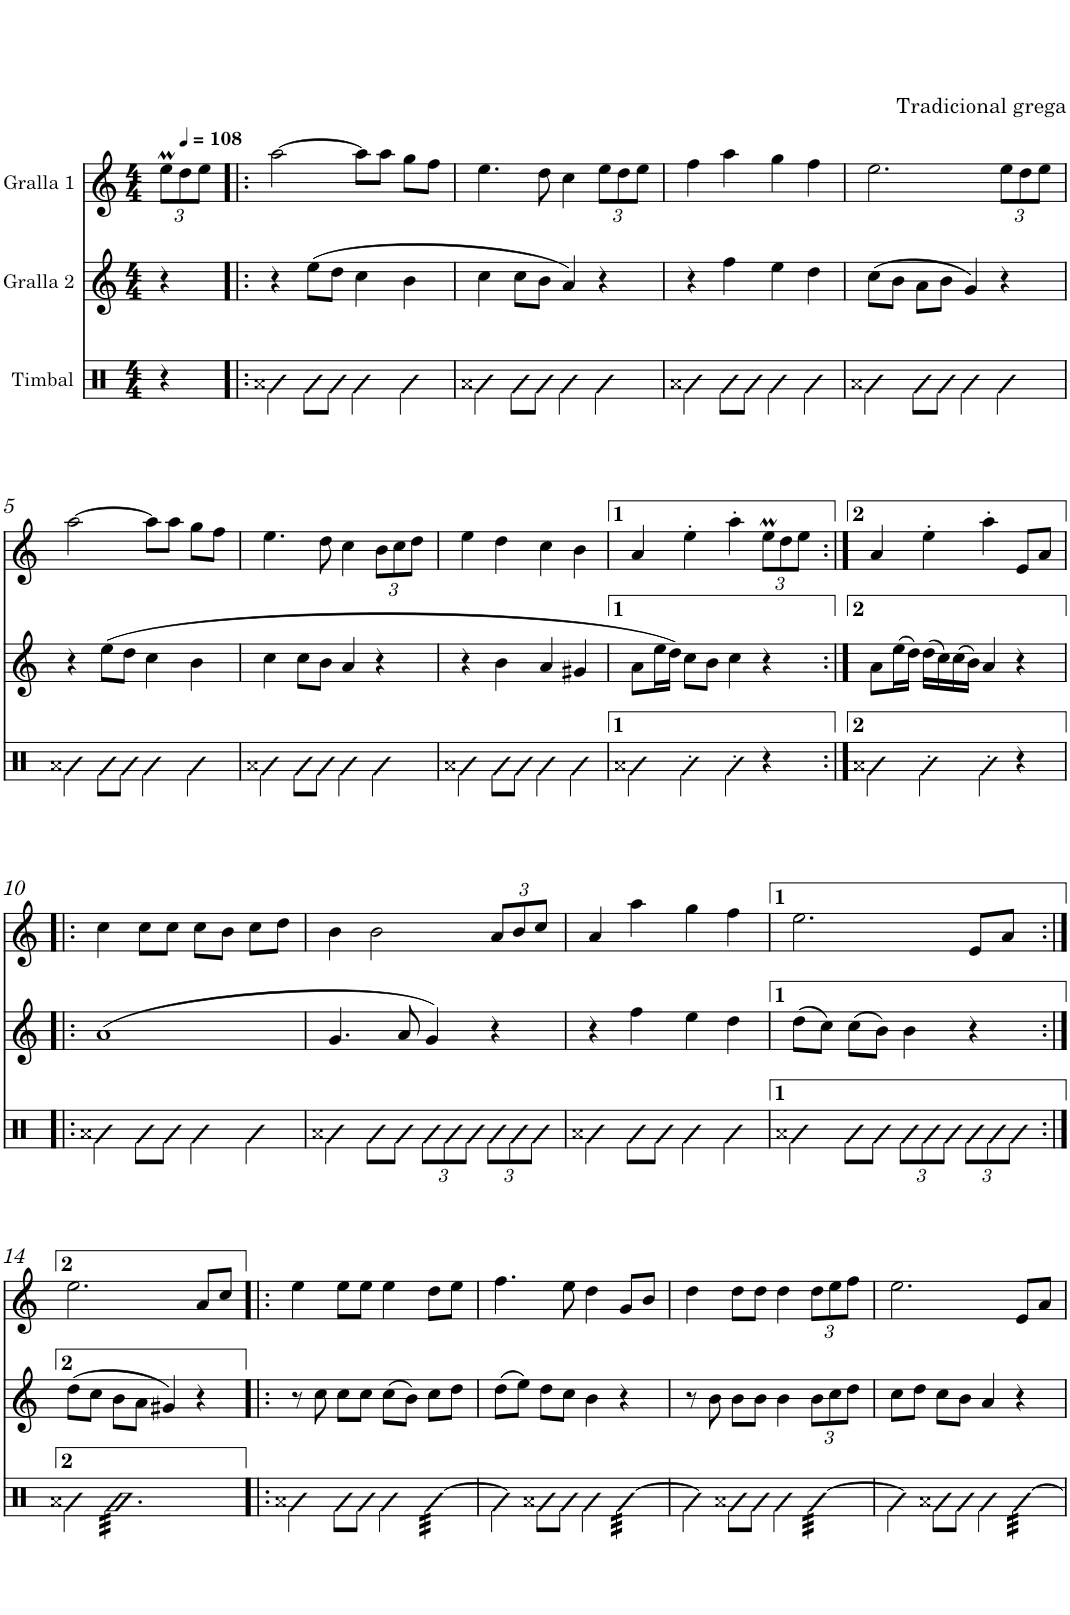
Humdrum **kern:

**kern	**kern	**kern
*part3	*part2	*part1
*staff3	*staff2	*staff1
*I"Timbal	*I"Gralla 2	*I"Gralla 1
*clefX	*clefG2	*clefG2
*Trd0c7	*Trd8c14	*
*k[]	*k[]	*k[]
*M4/4	*M4/4	*M4/4
*	*	*Xbrackettup
=	=	=
4r	4r	12eem\L
*	*	*MM108
.	.	12dd\
.	.	12ee\J
=1!|:	=1!|:	=1!|:
4a##X\	4r	[2aa\
8a\L	(>8ee\L	.
8a\J	8dd\J	.
4a\	4cc\	8aa\L]
.	.	8aa\J
4a\	4b\	8gg\L
.	.	8ff\J
=2	=2	=2
4a##X\	4cc\	4.ee\
8a\L	8cc\L	.
8a\J	8b\J	8dd\
4a\	4a/)	4cc\
4a\	4r	12ee\L
.	.	12dd\
.	.	12ee\J
=3	=3	=3
4a##X\	4r	4ff\
8a\L	4ff\	4aa\
8a\J	.	.
4a\	4ee\	4gg\
4a\	4dd\	4ff\
=4	=4	=4
4a##X\	(>8cc\L	2.ee\
.	8b\J	.
8a\L	8a\L	.
8a\J	8b\J	.
4a\	4g/)	.
4a\	4r	12ee\L
.	.	12dd\
.	.	12ee\J
!!LO:LB:g=z
=5	=5	=5
4a##X\	4r	[2aa\
8a\L	(>8ee\L	.
8a\J	8dd\J	.
4a\	4cc\	8aa\L]
.	.	8aa\J
4a\	4b\	8gg\L
.	.	8ff\J
=6	=6	=6
4a##X\	4cc\	4.ee\
8a\L	8cc\L	.
8a\J	8b\J	8dd\
4a\	4a/	4cc\
4a\	4r	12b\L
.	.	12cc\
.	.	12dd\J
=7	=7	=7
4a##X\	4r	4ee\
8a\L	4b\	4dd\
8a\J	.	.
4a\	4a/	4cc\
4a\	4g#X/	4b\
=8	=8	=8
4a##X\	8a\L	4a/
.	16ee\L	.
.	16dd\JJ)	.
4a'\	8cc\L	4ee'\
.	8b\J	.
4a'\	4cc\	4aa'\
4r	4r	12eem\L
.	.	12dd\
.	.	12ee\J
=9:|!	=9:|!	=9:|!
4a##X\	8a\L	4a/
.	(>16ee\L	.
.	16dd\JJ)	.
4a'\	(>16dd\LL	4ee'\
.	16cc\)	.
.	(>16cc\	.
.	16b\JJ)	.
4a'\	4a/	4aa'\
4r	4r	8e/L
.	.	8a/J
!!LO:LB:g=z
=10!|:	=10!|:	=10!|:
4a##X\	(>1a	4cc\
8a\L	.	8cc\L
8a\J	.	8cc\J
4a\	.	8cc\L
.	.	8b\J
4a\	.	8cc\L
.	.	8dd\J
=11	=11	=11
4a##X\	4.g/	4b\
8a\L	.	2b\
8a\J	8a/	.
*Xbrackettup	*	*
12a\L	4g/)	.
12a\	.	.
12a\J	.	.
12a\L	4r	12a/L
12a\	.	12b/
12a\J	.	12cc/J
=12	=12	=12
4a##X\	4r	4a/
8a\L	4ff\	4aa\
8a\J	.	.
4a\	4ee\	4gg\
4a\	4dd\	4ff\
=13	=13	=13
4a##X\	(>8dd\L	2.ee\
.	8cc\J)	.
8a\L	(>8cc\L	.
8a\J	8b\J)	.
12a\L	4b\	.
12a\	.	.
12a\J	.	.
12a\L	4r	8e/L
12a\	.	.
.	.	8a/J
12a\J	.	.
!!LO:LB:g=z
=14:|!	=14:|!	=14:|!
4a##X\	(>8dd\L	2.ee\
.	8cc\J	.
*tremolo	*	*
32a\LLL	8b\L	.
32a\	.	.
32a\	.	.
32a\	.	.
32a\	8a\J	.
32a\	.	.
32a\	.	.
32a\	.	.
32a\	4g#X/)	.
32a\	.	.
32a\	.	.
32a\	.	.
32a\	.	.
32a\	.	.
32a\	.	.
32a\	.	.
32a\	4r	8a/L
32a\	.	.
32a\	.	.
32a\	.	.
32a\	.	8cc/J
32a\	.	.
32a\	.	.
32a\JJJ	.	.
*Xtremolo	*	*
=15!|:	=15!|:	=15!|:
4a##X\	8r	4ee\
.	8cc\	.
8a\L	8cc\L	8ee\L
8a\J	8cc\J	8ee\J
4a\	(>8cc\L	4ee\
.	8b\J)	.
*tremolo	*	*
[32a\LLL	8cc\L	8dd\L
32a\	.	.
32a\	.	.
32a\	.	.
32a\	8dd\J	8ee\J
32a\	.	.
32a\	.	.
32a\JJJ	.	.
*Xtremolo	*	*
=16	=16	=16
4a\]	(>8dd\L	4.ff\
.	8ee\J)	.
8a##X\L	8dd\L	.
8a\J	8cc\J	8ee\
4a\	4b\	4dd\
*tremolo	*	*
[32a\LLL	4r	8g/L
32a\	.	.
32a\	.	.
32a\	.	.
32a\	.	8b/J
32a\	.	.
32a\	.	.
32a\JJJ	.	.
*Xtremolo	*	*
=17	=17	=17
4a\]	8r	4dd\
.	8b\	.
8a##X\L	8b\L	8dd\L
8a\J	8b\J	8dd\J
4a\	4b\	4dd\
*	*Xbrackettup	*
*tremolo	*	*
[32a\LLL	12b\L	12dd\L
32a\	.	.
32a\	.	.
.	12cc\	12ee\
32a\	.	.
32a\	.	.
32a\	.	.
.	12dd\J	12ff\J
32a\	.	.
32a\JJJ	.	.
*Xtremolo	*	*
=18	=18	=18
4a\]	8cc\L	2.ee\
.	8dd\J	.
8a##X\L	8cc\L	.
8a\J	8b\J	.
4a\	4a/	.
*tremolo	*	*
[32a\LLL	4r	8e/L
32a\	.	.
32a\	.	.
32a\	.	.
32a\	.	8a/J
32a\	.	.
32a\	.	.
32a\JJJ	.	.
*Xtremolo	*	*
=	=	=
*-	*-	*-
